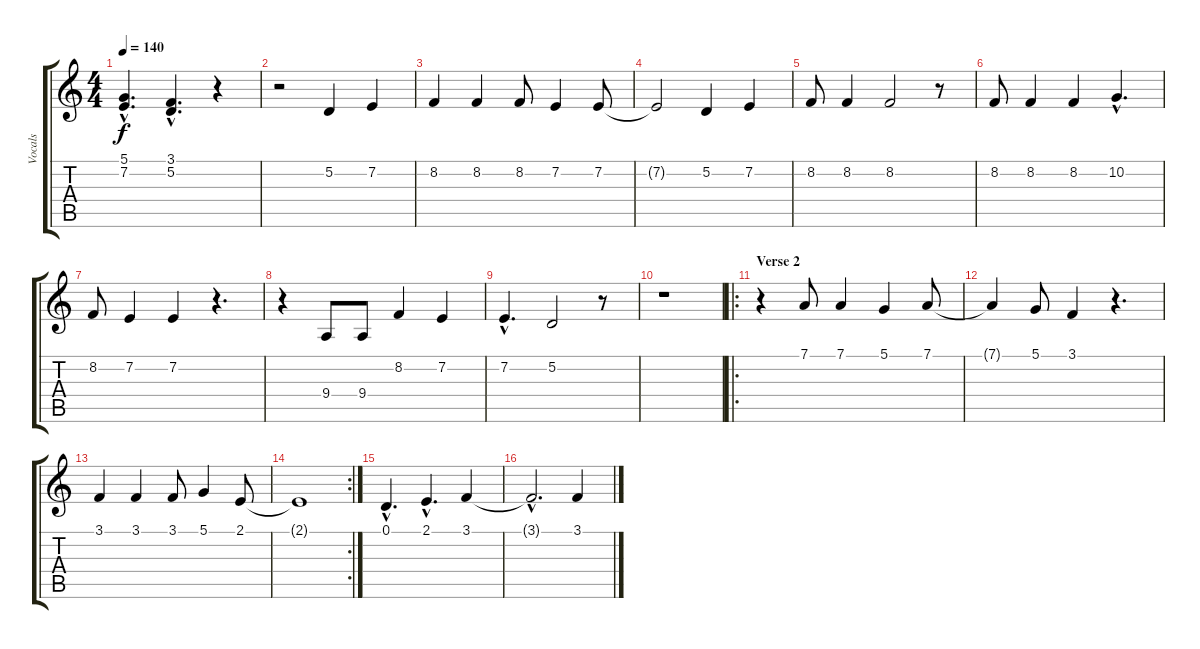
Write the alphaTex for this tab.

\track ("Vocals" "Vocals") {instrument stringensemble1}
\staff {score tabs}
\tuning (D4 A3 F3 C3 G2 D2) {hide}
\ts (4 4)
\tempo 140
\clef g2
\ks c
(5.1{hac} 7.2{hac}).4{d dy f} (3.1{hac} 5.2{hac}).4{d} r.4 |
r.2 5.2.4 7.2.4 |
8.2.4 8.2.4 8.2.8 7.2.4 7.2.8 |
7.2{t}.2 5.2.4 7.2.4 |
8.2.8 8.2.4 8.2.2 r.8 |
8.2.8 8.2.4 8.2.4 10.2{hac}.4{d} |
8.2.8 7.2.4 7.2.4 r.4{d} |
r.4 9.4.8 9.4.8 8.2.4 7.2.4 |
7.2{hac}.4{d} 5.2.2 r.8 |
r.1 |
\ro
\section ("" "Verse 2")
r.4 7.1.8 7.1.4 5.1.4 7.1.8 |
7.1{t}.4 5.1.8 3.1.4 r.4{d} |
3.1.4 3.1.4 3.1.8 5.1.4 2.1.8 |
\rc 2
2.1{t}.1 |
0.1{hac}.4{d} 2.1{hac}.4{d} 3.1.4 |
3.1{hac t}.2{d} 3.1.4
